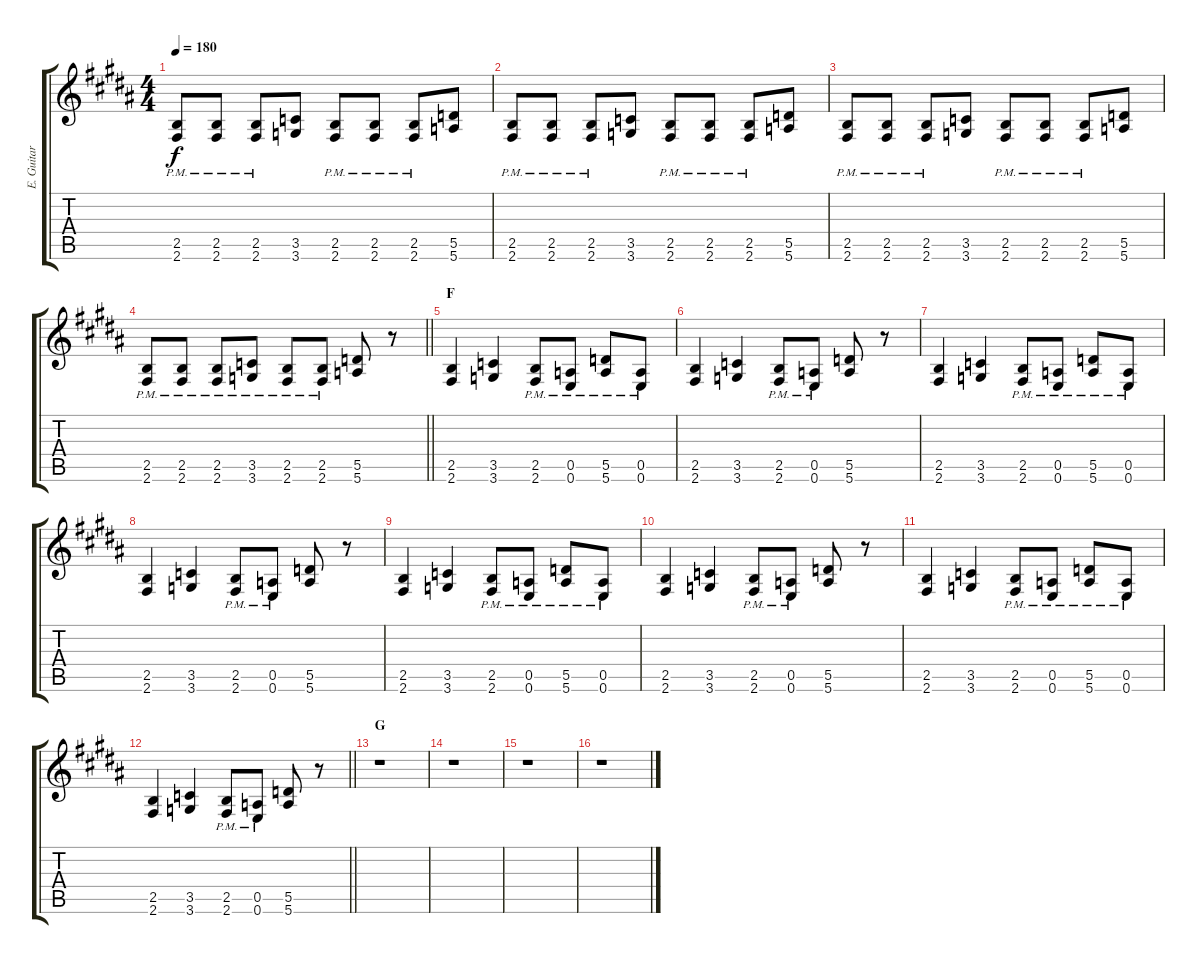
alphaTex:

\track ("E. Guitar II" "E. Guitar ") {instrument overdrivenguitar}
\staff {score tabs}
\tuning (E4 B3 G3 D3 A2 E2) {hide}
\ts (4 4)
\tempo 180
\clef g2
\ks b
(2.5{pm} 2.6{pm}).8{dy f} (2.5{pm} 2.6{pm}).8 (2.5{pm} 2.6{pm}).8 (3.5 3.6).8 (2.5{pm} 2.6{pm}).8 (2.5{pm} 2.6{pm}).8 (2.5{pm} 2.6{pm}).8 (5.5 5.6).8 |
(2.5{pm} 2.6{pm}).8 (2.5{pm} 2.6{pm}).8 (2.5{pm} 2.6{pm}).8 (3.5 3.6).8 (2.5{pm} 2.6{pm}).8 (2.5{pm} 2.6{pm}).8 (2.5{pm} 2.6{pm}).8 (5.5 5.6).8 |
(2.5{pm} 2.6{pm}).8 (2.5{pm} 2.6{pm}).8 (2.5{pm} 2.6{pm}).8 (3.5 3.6).8 (2.5{pm} 2.6{pm}).8 (2.5{pm} 2.6{pm}).8 (2.5{pm} 2.6{pm}).8 (5.5 5.6).8 |
\barLineRight lightlight
(2.5{pm} 2.6{pm}).8 (2.5{pm} 2.6{pm}).8 (2.5{pm} 2.6{pm}).8 (3.5{pm} 3.6{pm}).8 (2.5{pm} 2.6{pm}).8 (2.5{pm} 2.6{pm}).8 (5.5 5.6).8 r.8 |
\section ("" "F")
(2.5 2.6).4 (3.5 3.6).4 (2.5{pm} 2.6{pm}).8 (0.5{pm} 0.6{pm}).8 (5.5{pm} 5.6{pm}).8 (0.5{pm} 0.6{pm}).8 |
(2.5 2.6).4 (3.5 3.6).4 (2.5{pm} 2.6{pm}).8 (0.5{pm} 0.6{pm}).8 (5.5 5.6).8 r.8 |
(2.5 2.6).4 (3.5 3.6).4 (2.5{pm} 2.6{pm}).8 (0.5{pm} 0.6{pm}).8 (5.5{pm} 5.6{pm}).8 (0.5{pm} 0.6{pm}).8 |
(2.5 2.6).4 (3.5 3.6).4 (2.5{pm} 2.6{pm}).8 (0.5{pm} 0.6{pm}).8 (5.5 5.6).8 r.8 |
(2.5 2.6).4 (3.5 3.6).4 (2.5{pm} 2.6{pm}).8 (0.5{pm} 0.6{pm}).8 (5.5{pm} 5.6{pm}).8 (0.5{pm} 0.6{pm}).8 |
(2.5 2.6).4 (3.5 3.6).4 (2.5{pm} 2.6{pm}).8 (0.5{pm} 0.6{pm}).8 (5.5 5.6).8 r.8 |
(2.5 2.6).4 (3.5 3.6).4 (2.5{pm} 2.6{pm}).8 (0.5{pm} 0.6{pm}).8 (5.5{pm} 5.6{pm}).8 (0.5{pm} 0.6{pm}).8 |
\barLineRight lightlight
(2.5 2.6).4 (3.5 3.6).4 (2.5{pm} 2.6{pm}).8 (0.5{pm} 0.6{pm}).8 (5.5 5.6).8 r.8 |
\section ("" "G")
r.1 |
r.1 |
r.1 |
r.1
